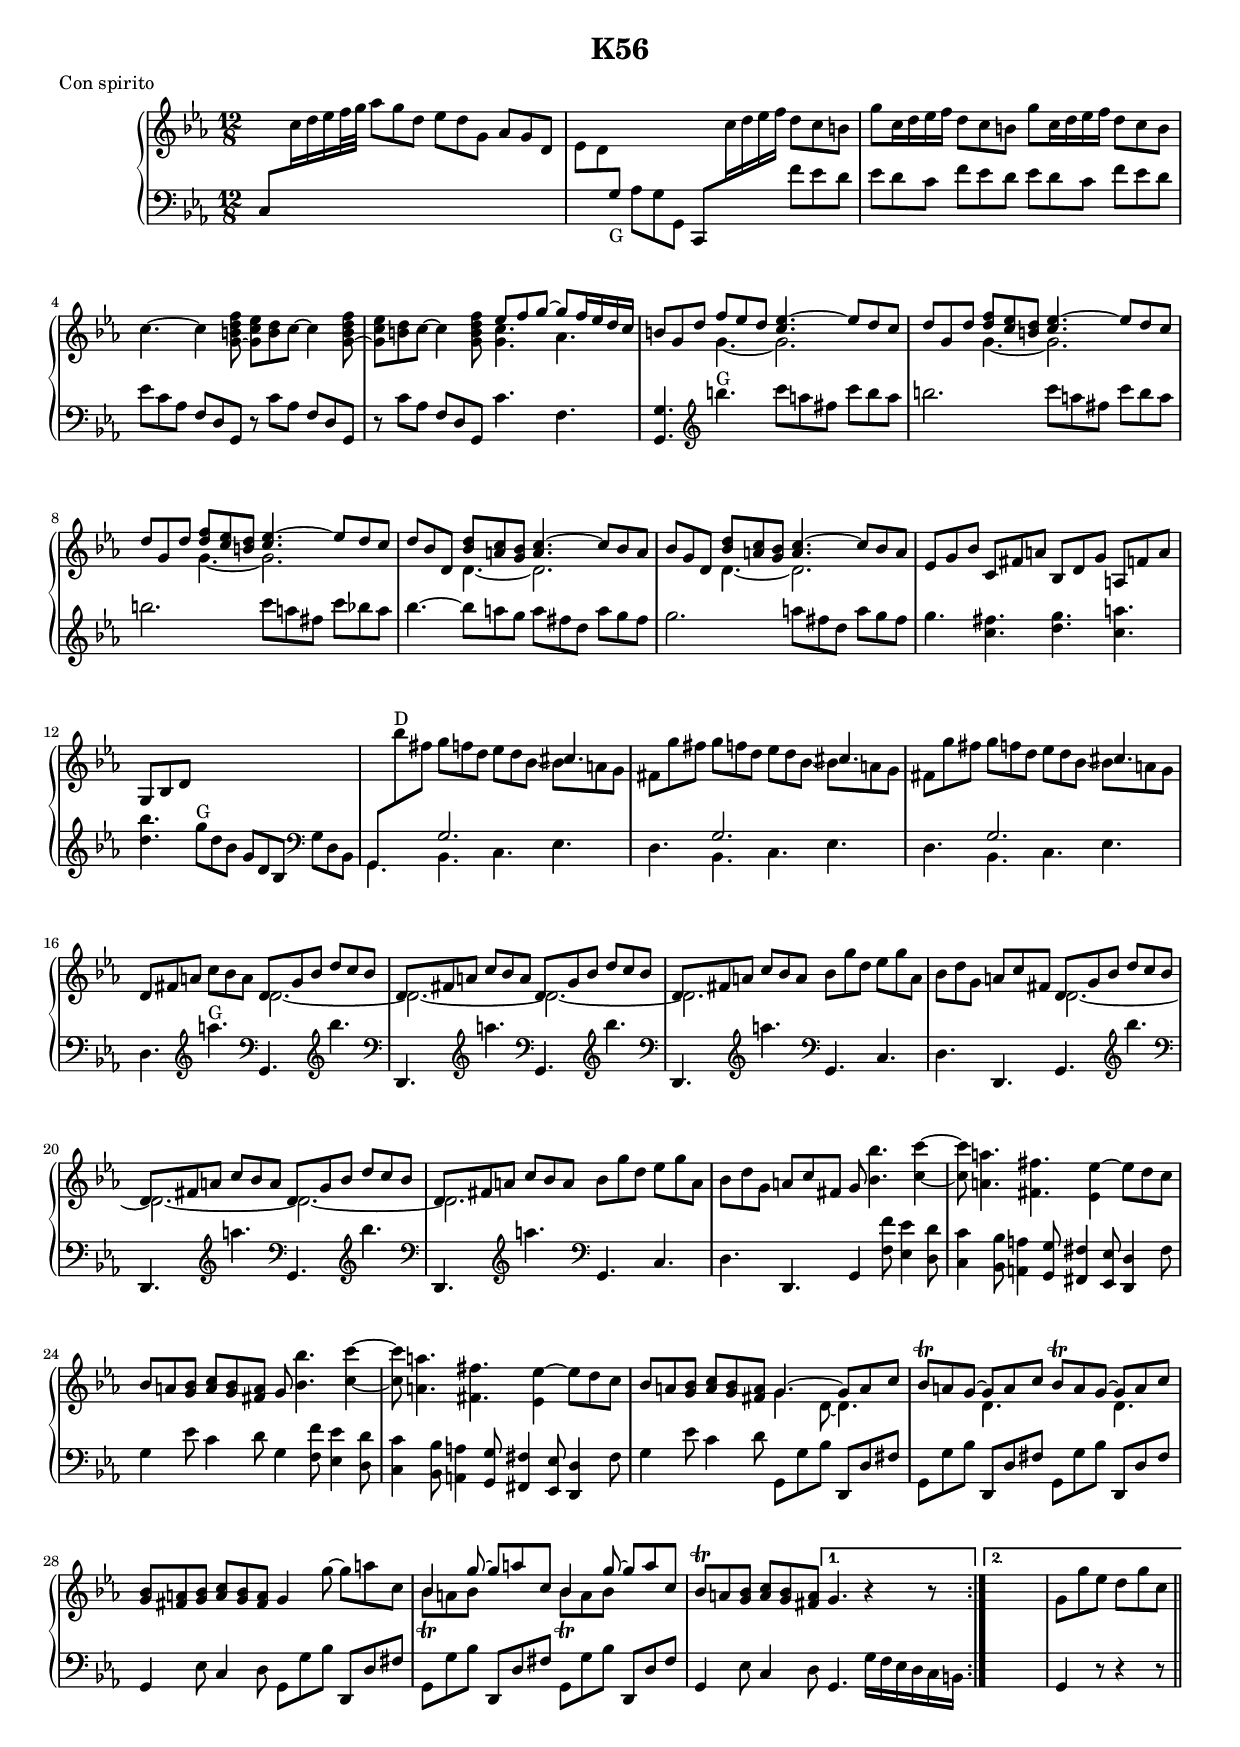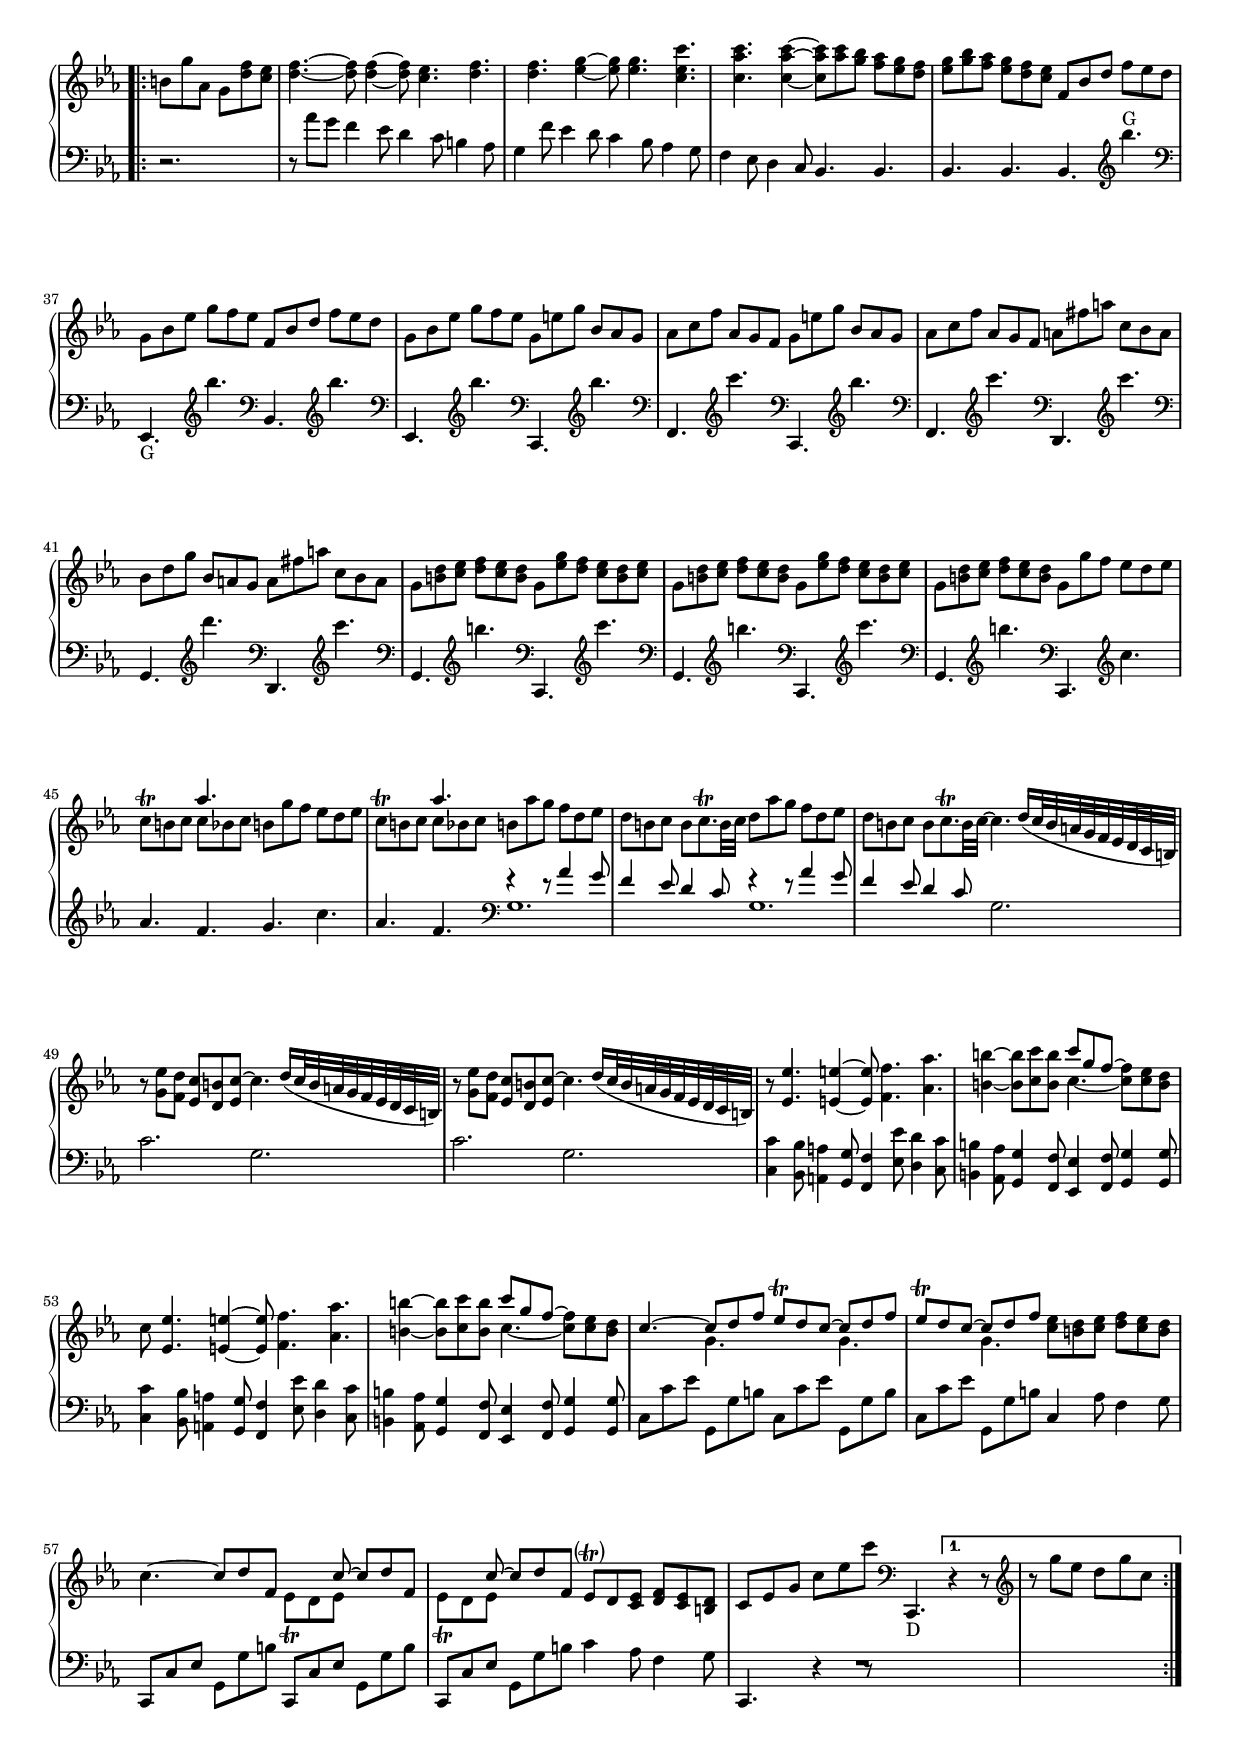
\version "2.18.2"
\version "2.18.2"

su = \stemUp
sd = \stemDown
sn = \stemNeutral
tu = \tieUp
td = \tieDown
tn = \tieNeutral
cstr = \change Staff = "right"
cstl = \change Staff = "left"

global = {
  \key c \minor
  \time 12/8
  \override Staff.NoteCollision #'merge-differently-dotted = ##t
  \override ParenthesesItem #'font-size = #+2
}

right = \relative c {
  \global
 
  \repeat volta 2 {
    \cstl c8 \cstr c''16 d ees f32 g aes8 g d ees d g, aes g d
    ees d \cstl g,_"G" aes g g, c, \cstr c'''16 d ees f d8 c b
    
    g' c,16 d ees f d8 c b g' c,16 d ees f d8 c b
    c4. ~ c4 <g b d f>8 ~ <g c ees> <b d> c ~ c4 <g b d f>8 ~ 
    
    <g c ees> <b d> c ~ c4 <g b d f>8 <<{ ees' f g ~ g f16 ees d c } \\ { <g c>4. aes }>>
    <<{ b8 g d' f ees d <c ees>4. ~ ees8 d c } \\ { s4. g ~ g2. }>>
    <<{ d'8 g, d' <d f> <c ees> <b d> <c ees>4. ~ ees8 d c } \\ { s4. g ~ g2. } >>
    
    <<{ d'8 g, d' <d f> <c ees> <b d> <c ees>4. ~ ees8 d c } \\ { s4. g ~ g2. } >>
    <<{ d'8 bes d, <bes' d> <a c> <g bes> <a c>4. ~ c8 bes a } \\ { s4. d, ~ d2. }>>
    <<{ bes'8 g d <bes' d> <a c> <g bes> <a c>4. ~ c8 bes a } \\ { s4. d, ~ d2. }>>
    
    ees8 g bes c, fis a bes, d g a, f' a
    g, bes d s2. s4.
    \cstl g,,8 \cstr bes'''^"D" fis g f d <<{ s4. cis } \\ { ees8 d bes ~ bes a g }>>
    
    \repeat unfold 2 {
      <<{ s2. s4. cis } \\ { fis,8 g' fis g f d ees d bes ~ bes a g } >> }
    d fis a c bes a
    
    \repeat unfold 2 {
      <<{ d, g bes d c bes
          d, fis a c bes a d, g bes d c bes
          d, fis a c bes a } \\ { d,2. ~ d ~ d ~ d }>>
      bes'8 g' d ees g a, bes d g, a c fis, }
    
    \repeat unfold 2 {
      g8 <bes bes'>4. <c c'>4 ~
      <c c'>8 <a a'>4. <fis fis'> \once \sd <ees ees'>4 ~ ees'8 d c
      bes a <g bes> <a c> <g bes> <fis a> }
    
    <<{ g4. ~ g8 a c } \\ { g4 d8 ~ d4. }>>
    \repeat unfold 2 { <<{ bes'8-\trill a g~ g a c } \\ { s4. d, }>> }
    << { g8 fis g a g fis } { bes a bes c bes a }>> g4 g'8 ~ g a c,
    
    \repeat unfold 2 { << { bes4 g'8 ~ g a c, } \\ { bes8_\trill a bes } >> } 
    bes-\trill a <g bes> <a c> <g bes> <fis a>
  }
  \alternative {
    { g4. r4 r8 }
    { s2. g8 g' ees d g c, }
  }
  
  \repeat volta 2 {
    b8 g' aes, g <d' f> <c ees> <d f>4. ~ q8 <d f>4 ~ 
    q8 <c ees>4. <d f> q <ees g>4 ~
    q8 q4. <c ees c'> <c aes' c> q4 ~
    
    q8 <aes' c> <g bes> <<{ f ees d ees g f ees d c } { aes' g f g bes aes g f ees }>>
    \repeat unfold 2 { f,8 bes d f ees d g, bes ees g f ees }
    
    \repeat unfold 2 { g, e' g bes, aes g aes c f aes, g f }
    \repeat unfold 2 { a fis' a c, bes a } 
    \alternative { { bes d g bes, a g } {} }
    
    \repeat unfold 2 {
      g <<{ b c d c b } { d ees f ees d }>>
      g, <<{ ees' d c b c } { g' f ees d ees }>> 
    } g, <<{ b c d c b } { d ees f ees d }>>
    
    g,8 \repeat unfold 2 {
      g' f ees d ees c-\trill b c <<{ aes'4. } \\ { c,8 bes c }>> b }
    \repeat unfold 2 {
      aes' g f d ees d b c b c8.-\trill b32 c ~ }
    \alternative { {d8} {c4.} }
    
    \repeat unfold 2 {
      d16[( c32*10/9 b a g f ees d c b]) r8 
      <<{ g' f ees d ees } { ees' d c b c ~ }>> c4. 
    } d16[( c32*10/9 b a g f ees d c b])
    
    r8 \repeat unfold 2 {
      <<{ ees4. e4 ~ e8 f4. aes b4 ~ b8 c b } 
        { ees4. e4 ~ e8 f4. aes b4 ~ b8 c b }>>
      <<{ c8 g f ~ \tweak Stem.transparent ##t f } \\ 
        { c4. ~ <c f>8 <c ees> <b d> }>> }
    \alternative { {c8} {} }
    
    <<{ c4. ~ c8 d f } \\ { s4. g, }>>
    \repeat unfold 2 { <<{ ees'8-\trill d c~ c d f } \\ { s4. g, }>> }
    <<{ c8 b c d c b} { ees d ees f ees d }>> c4. ~ c8 d f,
    
    \repeat unfold 2 { <<{ s4 c'8 ~ c d f, } \\ { ees_\trill d ees }>> }
    ees-\parenthesize-\trill d <c ees> <d f> <c ees> <b d> c ees g c ees c'
    \clef bass c,,,,4._"D"
  }
  \alternative { { r4 r8 \clef treble r g'''' ees d g c, } {} }
}
 
left = \relative c' {
  \global
  
  \repeat volta 2 {
    s1. s2. s4. f8 ees d
    ees d c f ees d ees d c f ees d
    ees c aes f d g, r c' aes f d g,
    
    r c' aes f d g, c'4. f,
    <g, g'>4. \clef treble b'''4.^"G" c8 a fis c' b a
    b2. c8 a fis c' b a
    
    b2. c8 a fis c' bes a
    bes4. ~ bes8 a g a fis d a' g fis
    g2. a8 fis d a' g fis
    
    g4. <c, fis> <d g> <c a'>
    <d bes'> g8^"G" d bes g d bes \clef bass g d bes
    <<{ s4. g'2. } \\ { g,4. bes4. c ees }>>
    
    \repeat unfold 2 {
      d4. <<{ g2. } \\ { bes,4. c ees }>> }
    d4. \clef treble a'''^"G" \clef bass g,,, \clef treble bes'''
    
    \repeat unfold 2 {
      \clef bass d,,,,4. \clef treble a'''' \clef bass g,,, \clef treble bes'''
      \clef bass d,,,,4. \clef treble a'''' \clef bass g,,, c
      d d,
    } \alternative { 
      { g \clef treble bes''' }
      { g,,,4 }
    }
    
    \repeat unfold 2 {
      <f' f'>8 <ees ees'>4 <d d'>8 
      <c c'>4 <bes bes'>8 <a a'>4 <g g'>8 <fis fis'>4 <ees ees'>8 <d d'>4 fis'8
      g4 ees'8 c4 d8 } 
    \alternative { {g,4 } {} }
    
    \repeat unfold 2 {
      \repeat unfold 3 { g,8 g' bes d,, d' fis }
      g,4 ees'8 c4 d8 
    }
  }
  \alternative {
    { g,4. g'16 f ees d c b }
    { s2. g4 r8 r4 r8}
  }
  
  \repeat volta 2 {
    r2. r8 aes''8 g f4 ees8
    d4 c8 b4 aes8 g4 f'8 ees4 d8
    c4 bes8 aes4 g8 f4 ees8 d4 c8
    
    bes4. bes bes bes
    
    <<{ \sn 
        s \clef treble bes'''^"G" s \clef treble bes s \clef treble bes s \clef treble bes
        s \clef treble bes        s \clef treble c   s \clef treble bes s \clef treble c
        s \clef treble c          s \clef treble d   s \clef treble c   s \clef treble b
        s \clef treble c          s \clef treble b   s \clef treble c   s \clef treble b } \\ 
      { \sn
        \clef bass bes,,, s \clef bass ees,_"G" s \clef bass bes' s \clef bass ees, s
        \clef bass c      s \clef bass f        s \clef bass c    s \clef bass f    s 
        \clef bass d      s \clef bass g        s \clef bass d    s \clef bass g    s
        \clef bass c,     s \clef bass g'       s \clef bass c,   s \clef bass g'   s 
    }>>
    
    \clef bass c, \clef treble c''' aes f
    g c aes f
    \clef bass \repeat unfold 2 { 
      <<{ r4 r8 aes4 g8 f4 ees8 d4 c8 } \\ { g1. } >> }
    
    g2. c g c g \repeat unfold 2 {
      <<{ c,4 bes8 a4 g8 f4 ees'8 d4 c8 b4 aes8 g4 f8 ees4 f8 g4 g8 }
        { c'4 bes8 a4 g8 f4 ees'8 d4 c8 b4 aes8 g4 f8 ees4 f8 g4 g8 }>> }
    
    \repeat unfold 3 { c, c' ees g,, g' b }
    c,4 aes'8 f4 g8
    \repeat unfold 3 { c,, c' ees g, g' b }
    c4 aes8 f4 g8 c,,4. r4 r8
    R1.
  }
}


#(set-global-staff-size 16.3)

\header {
  title = "K56"
  meter = "Con spirito"
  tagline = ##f
}

\paper {
  #(set-paper-size "a4")
  print-page-number = ##f
  between-system-padding = #0.1
  between-system-space = #0.1
  ragged-last-bottom = ##f
  ragged-bottom = ##f
}

\score {
  \new PianoStaff <<
    \new Staff = "right" {
      \right
    }
    \new Staff = "left" { 
      <<
      \clef bass \left 
      {s1.*31 \pageBreak}
      >>
    }
  >>
  \layout { }
}
